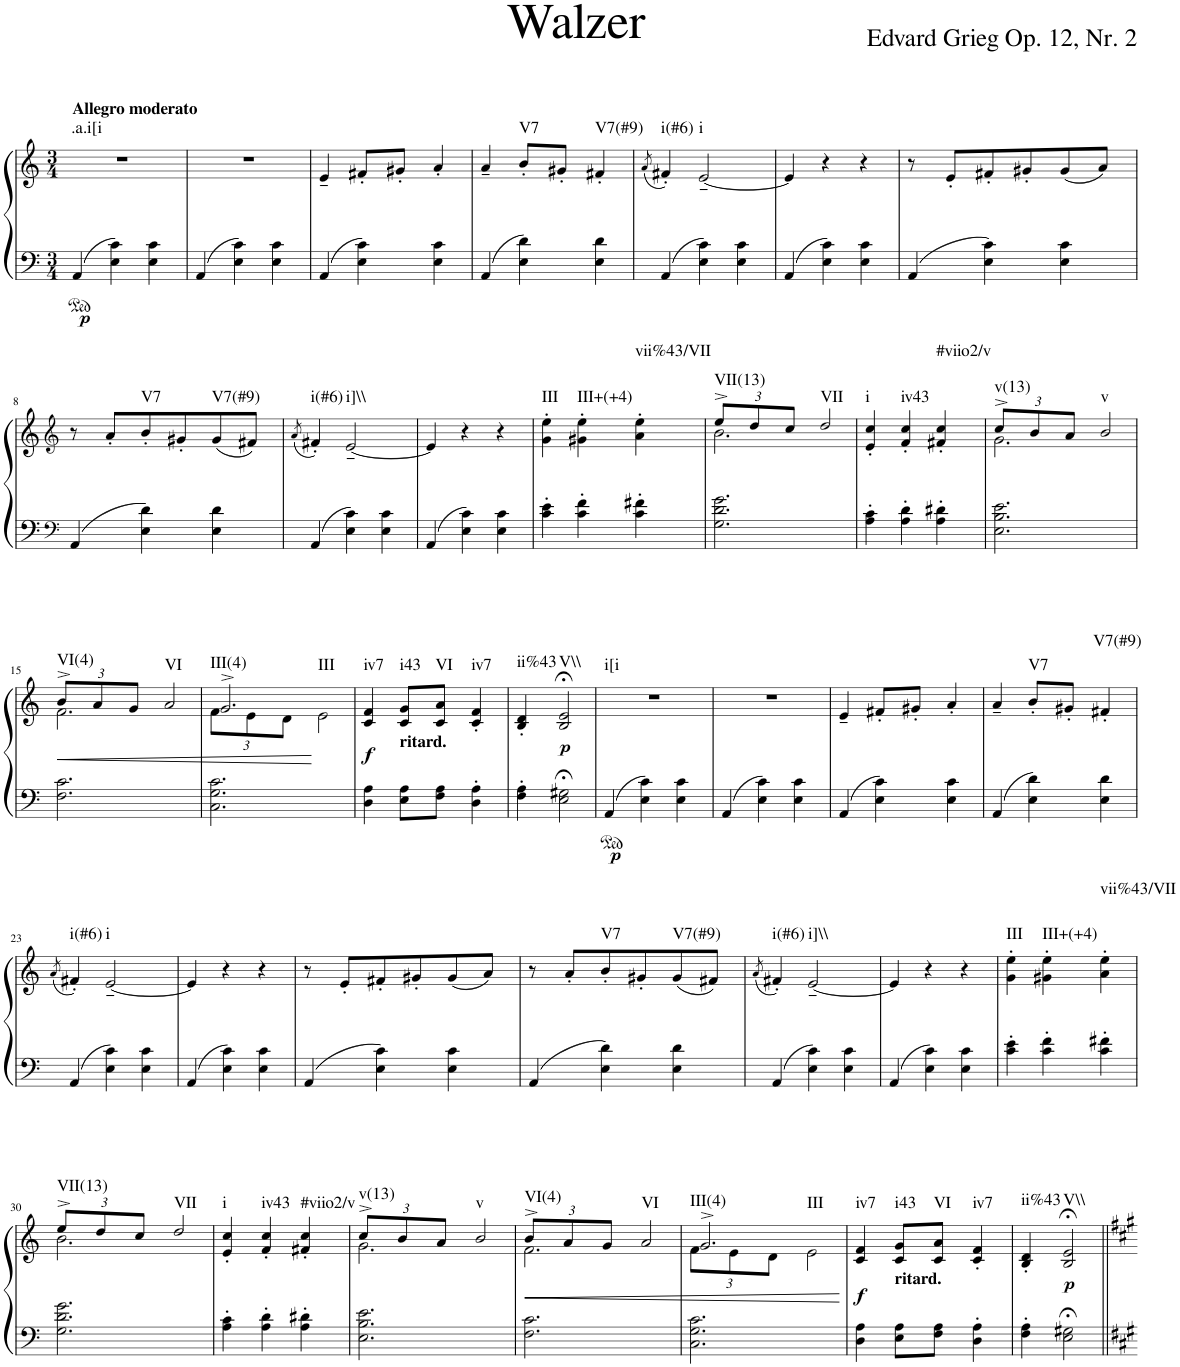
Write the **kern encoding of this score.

**kern	**kern	**dynam	**harte
*part1	*part1	*part1	*part1
*staff2	*staff1	*staff1/2	*
*I"unbenannt	*	*	*
*clefF4	*clefG2	*	*
*k[]	*k[]	*	*
*M3/4	*M3/4	*	*
=1	=1	=1	=1
!	!LO:TX:a:B:t=Allegro moderato	!	!
!	!	!LO:DY:b=2	!LO:H:kt=.a.i[i
4AA/	2.r	p	N
4E\ 4c\	.	.	.
4E\ 4c\	.	.	.
=2	=2	=2	=2
4AA/	2.r	.	.
4E\ 4c\	.	.	.
4E\ 4c\	.	.	.
=3	=3	=3	=3
4AA/	4e~/	.	.
4E\ 4c\	8f#X'/L	.	.
.	8g#X'/J	.	.
4E\ 4c\	4a'/	.	.
=4	=4	=4	=4
4AA/	4a~/	.	.
!	!	!	!LO:H:kt=V7
4E\ 4d\	8b'/L	.	N
.	8g#X'/J	.	.
!	!	!	!LO:H:kt=V7(#9)
4E\ 4d\	4f#X'/	.	N
=5	=5	=5	=5
.	(8qa/	.	.
!	!	!	!LO:H:kt=i(#6)
4AA/	4f#X'/)	.	N
!	!	!	!LO:H:kt=i
4E\ 4c\	[2e~/	.	N
4E\ 4c\	.	.	.
=6	=6	=6	=6
4AA/	4e/]	.	.
4E\ 4c\	4r	.	.
4E\ 4c\	4r	.	.
=7	=7	=7	=7
4AA/	8r	.	.
.	8e'/L	.	.
4E\ 4c\	8f#X'/	.	.
.	8g#X'/	.	.
4E\ 4c\	(8g#/	.	.
.	8a/J)	.	.
!!LO:LB:g=z
=8	=8	=8	=8
*clefF4	*clefG2	*	*
4AA/	8r	.	.
.	8a'/L	.	.
!	!	!	!LO:H:kt=V7
4E\ 4d\	8b'/	.	N
.	8g#X'/	.	.
!	!	!	!LO:H:kt=V7(#9)
4E\ 4d\	(8g#/	.	N
.	8f#X/J)	.	.
=9	=9	=9	=9
.	(8qa/	.	.
!	!	!	!LO:H:kt=i(#6)
4AA/	4f#X'/)	.	N
!	!	!	!LO:H:kt=i]\\
4E\ 4c\	[2e~/	.	N
4E\ 4c\	.	.	.
=10	=10	=10	=10
4AA/	4e/]	.	.
4E\ 4c\	4r	.	.
4E\ 4c\	4r	.	.
=11	=11	=11	=11
!	!	!	!LO:H:kt=III
4c\' 4e\'	4g\' 4ee\'	.	N
!	!	!	!LO:H:kt=III+(+4)
4c\' 4f\'	4g#X\' 4ee\'	.	N
!	!	!	!LO:H:kt=vii%43/VII
4c\' 4f#X\'	4a\' 4ee\'	.	N
=12	=12	=12	=12
*	*Xbrackettup	*	*
*	*^	*	*
!	!	!	!	!LO:H:kt=VII(13)
2.G\ 2.d\ 2.g\	12ee^/L	2.b\	.	N
.	12dd/	.	.	.
.	12cc/J	.	.	.
!	!	!	!	!LO:H:kt=VII
.	2dd/	.	.	N
*	*v	*v	*	*
=13	=13	=13	=13
!	!	!	!LO:H:kt=i
4A\' 4c\'	4e/'< 4cc/'<	.	N
!	!	!	!LO:H:kt=iv43
4A\' 4d\'	4f/'< 4cc/'<	.	N
!	!	!	!LO:H:kt=#viio2/v
4A\' 4d#X\'	4f#X/'< 4cc/'<	.	N
=14	=14	=14	=14
*	*^	*	*
!	!	!	!	!LO:H:kt=v(13)
2.E\ 2.B\ 2.e\	12cc^/L	2.g\	.	N
.	12b/	.	.	.
.	12a/J	.	.	.
!	!	!	!	!LO:H:kt=v
.	2b/	.	.	N
!!LO:LB:g=z	!!
=15	=15	=15	=15	=15
!	!	!	!LO:HP:b	!LO:H:kt=VI(4)
2.F\ 2.c\	12b^/L	2.f\	<	N
.	12a/	.	.	.
.	12g/J	.	.	.
!	!	!	!	!LO:H:kt=VI
.	2a/	.	.	N
=16	=16	=16	=16	=16
!	!	!	!	!LO:H:kt=III(4)
2.C\ 2.G\ 2.c\	2.g^/	12f\L	.	N
.	.	12e\	.	.
.	.	12d\J	.	.
!	!	!	!	!LO:H:kt=III
.	.	2e\	[	N
=17	=17	=17	=17	=17
!	!	!	!LO:DY:b	!LO:H:kt=iv7
*	*v	*v	*	*
4D\ 4A\	4c/ 4f/	f	N
!	!LO:TX:b:B:t=ritard.	!	!LO:H:kt=i43
8E\ 8A\L	8c/ 8g/L	.	N
!	!	!	!LO:H:kt=VI
8F\ 8A\J	8c/ 8a/J	.	N
!	!	!	!LO:H:kt=iv7
4D\' 4A\'	4c/' 4f/'	.	N
=18	=18	=18	=18
!	!	!	!LO:H:kt=ii%43
4F\' 4A\'	4B/' 4d/'	.	N
!	!	!LO:DY:b	!LO:H:kt=V\\
2E\;< 2G#X\;<	2B/;< 2e/;<	p	N
=19	=19	=19	=19
!	!	!LO:DY:b=2	!LO:H:kt=i[i
4AA/	2.r	p	N
4E\ 4c\	.	.	.
4E\ 4c\	.	.	.
=20	=20	=20	=20
4AA/	2.r	.	.
4E\ 4c\	.	.	.
4E\ 4c\	.	.	.
=21	=21	=21	=21
4AA/	4e~/	.	.
4E\ 4c\	8f#X'/L	.	.
.	8g#X'/J	.	.
4E\ 4c\	4a'/	.	.
=22	=22	=22	=22
4AA/	4a~/	.	.
!	!	!	!LO:H:kt=V7
4E\ 4d\	8b'/L	.	N
.	8g#X'/J	.	.
!	!	!	!LO:H:kt=V7(#9)
4E\ 4d\	4f#X'/	.	N
!!LO:LB:g=z
=23	=23	=23	=23
.	(8qa/	.	.
!	!	!	!LO:H:kt=i(#6)
4AA/	4f#X'/)	.	N
!	!	!	!LO:H:kt=i
4E\ 4c\	[2e~/	.	N
4E\ 4c\	.	.	.
=24	=24	=24	=24
4AA/	4e/]	.	.
4E\ 4c\	4r	.	.
4E\ 4c\	4r	.	.
=25	=25	=25	=25
4AA/	8r	.	.
.	8e'/L	.	.
4E\ 4c\	8f#X'/	.	.
.	8g#X'/	.	.
4E\ 4c\	(8g#/	.	.
.	8a/J)	.	.
=26	=26	=26	=26
4AA/	8r	.	.
.	8a'/L	.	.
!	!	!	!LO:H:kt=V7
4E\ 4d\	8b'/	.	N
.	8g#X'/	.	.
!	!	!	!LO:H:kt=V7(#9)
4E\ 4d\	(8g#/	.	N
.	8f#X/J)	.	.
=27	=27	=27	=27
.	(8qa/	.	.
!	!	!	!LO:H:kt=i(#6)
4AA/	4f#X'/)	.	N
!	!	!	!LO:H:kt=i]\\
4E\ 4c\	[2e~/	.	N
4E\ 4c\	.	.	.
=28	=28	=28	=28
4AA/	4e/]	.	.
4E\ 4c\	4r	.	.
4E\ 4c\	4r	.	.
=29	=29	=29	=29
!	!	!	!LO:H:kt=III
4c\' 4e\'	4g\' 4ee\'	.	N
!	!	!	!LO:H:kt=III+(+4)
4c\' 4f\'	4g#X\' 4ee\'	.	N
!	!	!	!LO:H:kt=vii%43/VII
4c\' 4f#X\'	4a\' 4ee\'	.	N
!!LO:LB:g=z
=30	=30	=30	=30
*	*^	*	*
!	!	!	!	!LO:H:kt=VII(13)
2.G\ 2.d\ 2.g\	12ee^/L	2.b\	.	N
.	12dd/	.	.	.
.	12cc/J	.	.	.
!	!	!	!	!LO:H:kt=VII
.	2dd/	.	.	N
*	*v	*v	*	*
=31	=31	=31	=31
!	!	!	!LO:H:kt=i
4A\' 4c\'	4e/' 4cc/'	.	N
!	!	!	!LO:H:kt=iv43
4A\' 4d\'	4f/' 4cc/'	.	N
!	!	!	!LO:H:kt=#viio2/v
4A\' 4d#X\'	4f#X/' 4cc/'	.	N
=32	=32	=32	=32
*	*^	*	*
!	!	!	!	!LO:H:kt=v(13)
2.E\ 2.B\ 2.e\	12cc^/L	2.g\	.	N
.	12b/	.	.	.
.	12a/J	.	.	.
!	!	!	!	!LO:H:kt=v
.	2b/	.	.	N
=33	=33	=33	=33	=33
!	!	!	!LO:HP:b	!LO:H:kt=VI(4)
2.F\ 2.c\	12b^/L	2.f\	<	N
.	12a/	.	.	.
.	12g/J	.	.	.
!	!	!	!	!LO:H:kt=VI
.	2a/	.	.	N
=34	=34	=34	=34	=34
!	!	!	!	!LO:H:n=1:kt=III(4)
!	!	!	!	!LO:H:n=2:kt=III
2.C\ 2.G\ 2.c\	2.g^/	12f\L	.	N N
.	.	12e\	.	.
.	.	12d\J	.	.
.	.	2e\	.	.
*	*v	*v	*	*
.	.	[	.
=35	=35	=35	=35
!	!	!LO:DY:b	!LO:H:kt=iv7
4D\ 4A\	4c/ 4f/	f	N
!	!LO:TX:b:B:t=ritard.	!	!LO:H:kt=i43
8E\ 8A\L	8c/ 8g/L	.	N
!	!	!	!LO:H:kt=VI
8F\ 8A\J	8c/ 8a/J	.	N
!	!	!	!LO:H:kt=iv7
4D\' 4A\'	4c/' 4f/'	.	N
=36	=36	=36	=36
!	!	!	!LO:H:kt=ii%43
4F\' 4A\'	4B/' 4d/'	.	N
!	!	!LO:DY:b	!LO:H:kt=V\\
2E\;< 2G#X\;<	2B/;< 2e/;<	p	N
=||	=||	=||	=||
*-	*-	*-	*-
